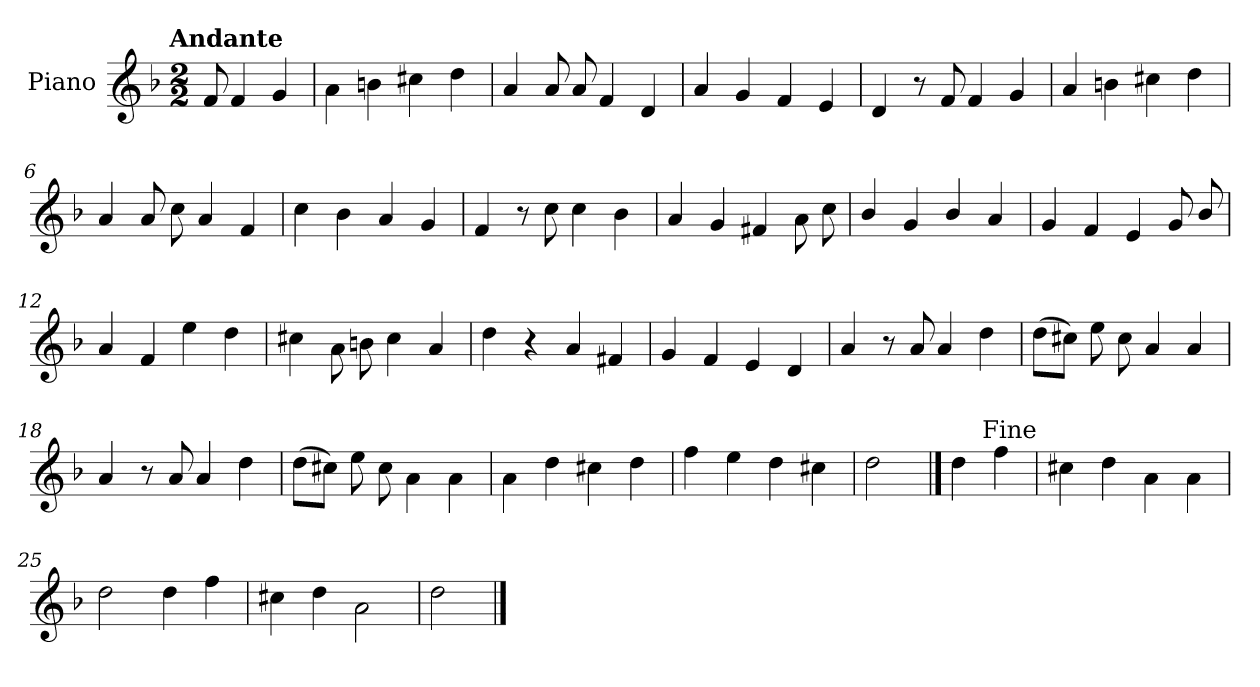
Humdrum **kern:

**kern
*part1
*staff1
*I"Piano
*I'Pno.
*clefG2
*k[b-]
!!LO:TX:omd:t=Andante
*M2/2
*MM92
=
8f/
4f/
4g/
=1
4a\
4bn\
4cc#X\
4dd\
=2
4a/
8a/
8a/
4f/
4d/
=3
4a/
4g/
4f/
4e/
!!LO:LB:g=z
=4
4d/
8r
8f/
4f/
4g/
=5
4a/
4bn\
4cc#X\
4dd\
=6
4a/
8a/
8cc\
4a/
4f/
=7
4cc\
4b-\
4a/
4g/
=8
4f/
8r
8cc\
4cc\
4b-\
!!LO:LB:g=z
=9
4a/
4g/
4f#X/
8a\
8cc\
=10
4b-/
4g/
4b-/
4a/
=11
4g/
4f/
4e/
8g/
8b-/
=12
4a/
4f/
4ee\
4dd\
=13
4cc#X\
8a\
8bn\
4cc#\
4a/
!!LO:LB:g=z
=14
4dd\
4r
4a/
4f#X/
=15
4g/
4f/
4e/
4d/
=16
4a/
8r
8a/
4a/
4dd\
=17
(>8dd\L
8cc#X\J)
8ee\
8cc#\
4a/
4a/
!!LO:LB:g=z
=18
4a/
8r
8a/
4a/
4dd\
=19
(>8dd\L
8cc#X\J)
8ee\
8cc#\
4a\
4a\
=20
4a\
4dd\
4cc#X\
4dd\
=21
4ff\
4ee\
4dd\
4cc#X\
!!LO:LB:g=z
=22
2dd\
==23
4dd\
4ff\
!LO:TX:a:rj:t=Fine
=24
4cc#X\
4dd\
4a\
4a\
=25
2dd\
4dd\
4ff\
=26
4cc#X\
4dd\
2a\
=27
2dd\
==
*-
